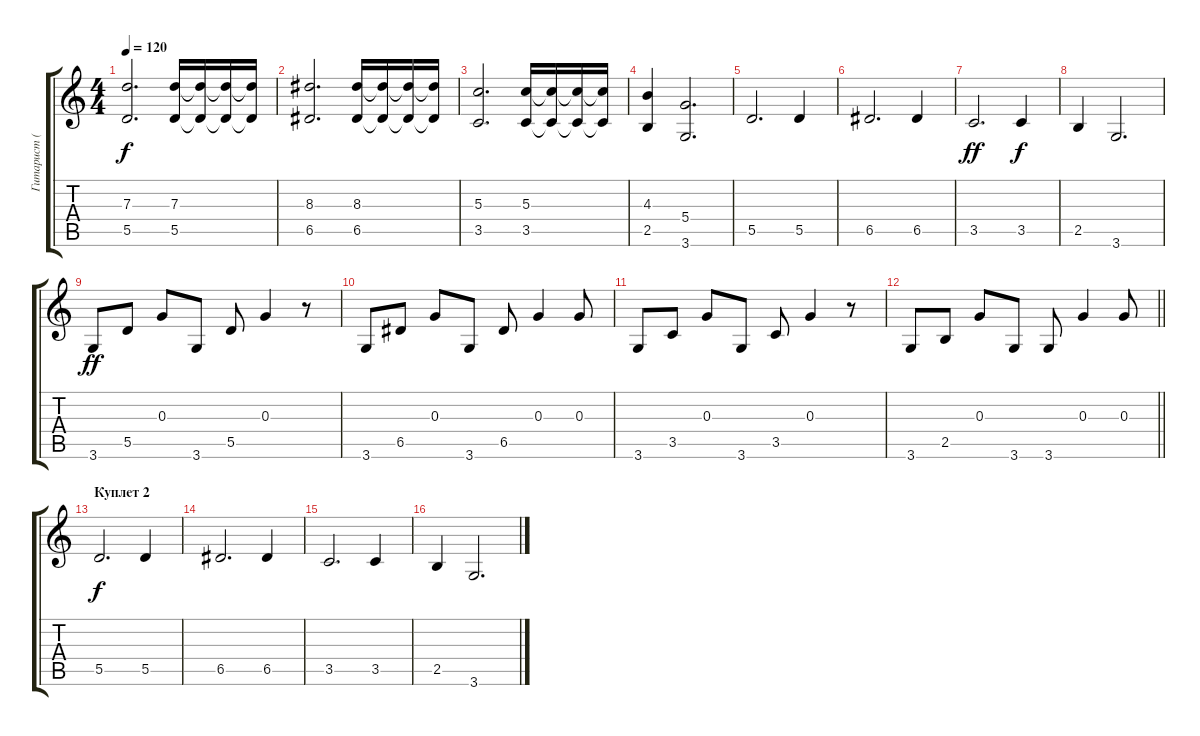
\track ("Гитарист (Акустйка)" "Гитарист (") {instrument acousticguitarsteel}
\staff {score tabs}
\tuning (E4 B3 G3 D3 A2 E2) {hide}
\ts (4 4)
\tempo 120
\clef g2
\ks c
(7.3 5.5).2{d dy f} (7.3 5.5).16 (7.3{t} 5.5{t}).16 (7.3{t} 5.5{t}).16 (7.3{t} 5.5{t}).16 |
(8.3 6.5).2{d} (8.3 6.5).16 (8.3{t} 6.5{t}).16 (8.3{t} 6.5{t}).16 (8.3{t} 6.5{t}).16 |
(5.3 3.5).2{d} (5.3 3.5).16 (5.3{t} 3.5{t}).16 (5.3{t} 3.5{t}).16 (5.3{t} 3.5{t}).16 |
(4.3 2.5).4 (5.4 3.6).2{d} |
5.5.2{d} 5.5.4 |
6.5.2{d} 6.5.4 |
3.5.2{d dy ff} 3.5.4{dy f} |
2.5.4 3.6.2{d} |
3.6.8{dy ff} 5.5.8 0.3.8 3.6.8 5.5.8 0.3.4 r.8 |
3.6.8 6.5.8 0.3.8 3.6.8 6.5.8 0.3.4 0.3.8 |
3.6.8 3.5.8 0.3.8 3.6.8 3.5.8 0.3.4 r.8 |
\barLineRight lightlight
3.6.8 2.5.8 0.3.8 3.6.8 3.6.8 0.3.4 0.3.8 |
\section ("" "Куплет 2")
5.5.2{d dy f} 5.5.4 |
6.5.2{d} 6.5.4 |
3.5.2{d} 3.5.4 |
2.5.4 3.6.2{d}
